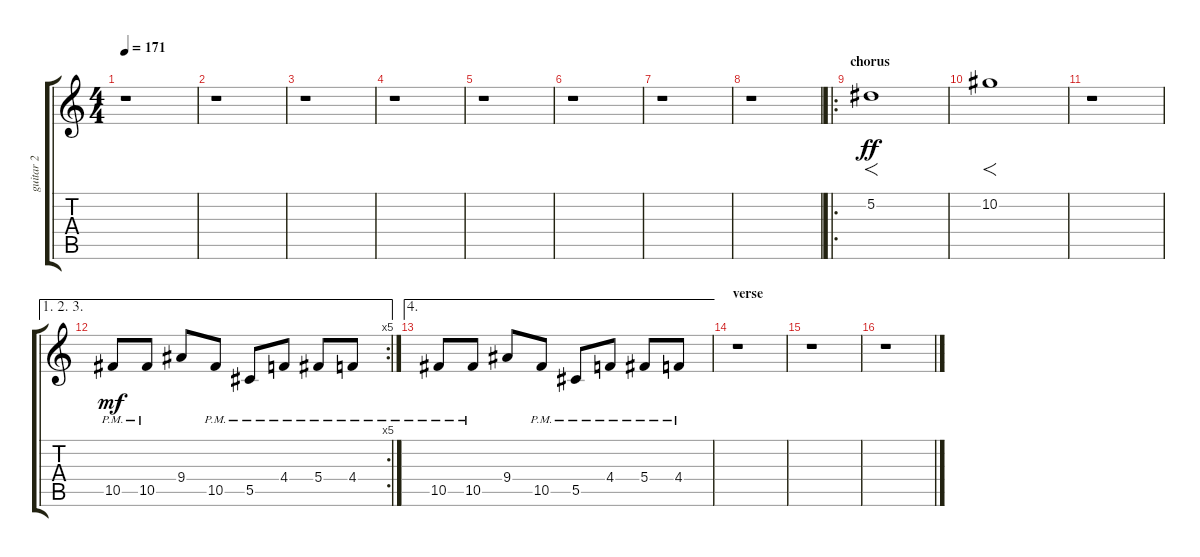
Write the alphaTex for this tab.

\track ("guitar 2" "guitar 2") {instrument overdrivenguitar}
\staff {score tabs}
\tuning (Eb4 Bb3 Gb3 Db3 Ab2 Eb2) {hide}
\ts (4 4)
\tempo 171
\clef g2
\ks c
r.1{dy ff} |
r.1 |
r.1 |
r.1 |
r.1 |
r.1 |
r.1 |
r.1 |
\ro
\section ("" "chorus")
5.2.1{f} |
10.2.1{f} |
r.1 |
\ae (1 2 3)
\rc 5
10.5{pm}.8{dy mf} 10.5{pm}.8 9.4.8 10.5{pm}.8 5.5{pm}.8 4.4{pm}.8 5.4{pm}.8 4.4{pm}.8 |
\ae 4
10.5{pm}.8 10.5{pm}.8 9.4.8 10.5{pm}.8 5.5{pm}.8 4.4{pm}.8 5.4{pm}.8 4.4{pm}.8 |
\section ("" "verse")
r.1 |
r.1 |
r.1
